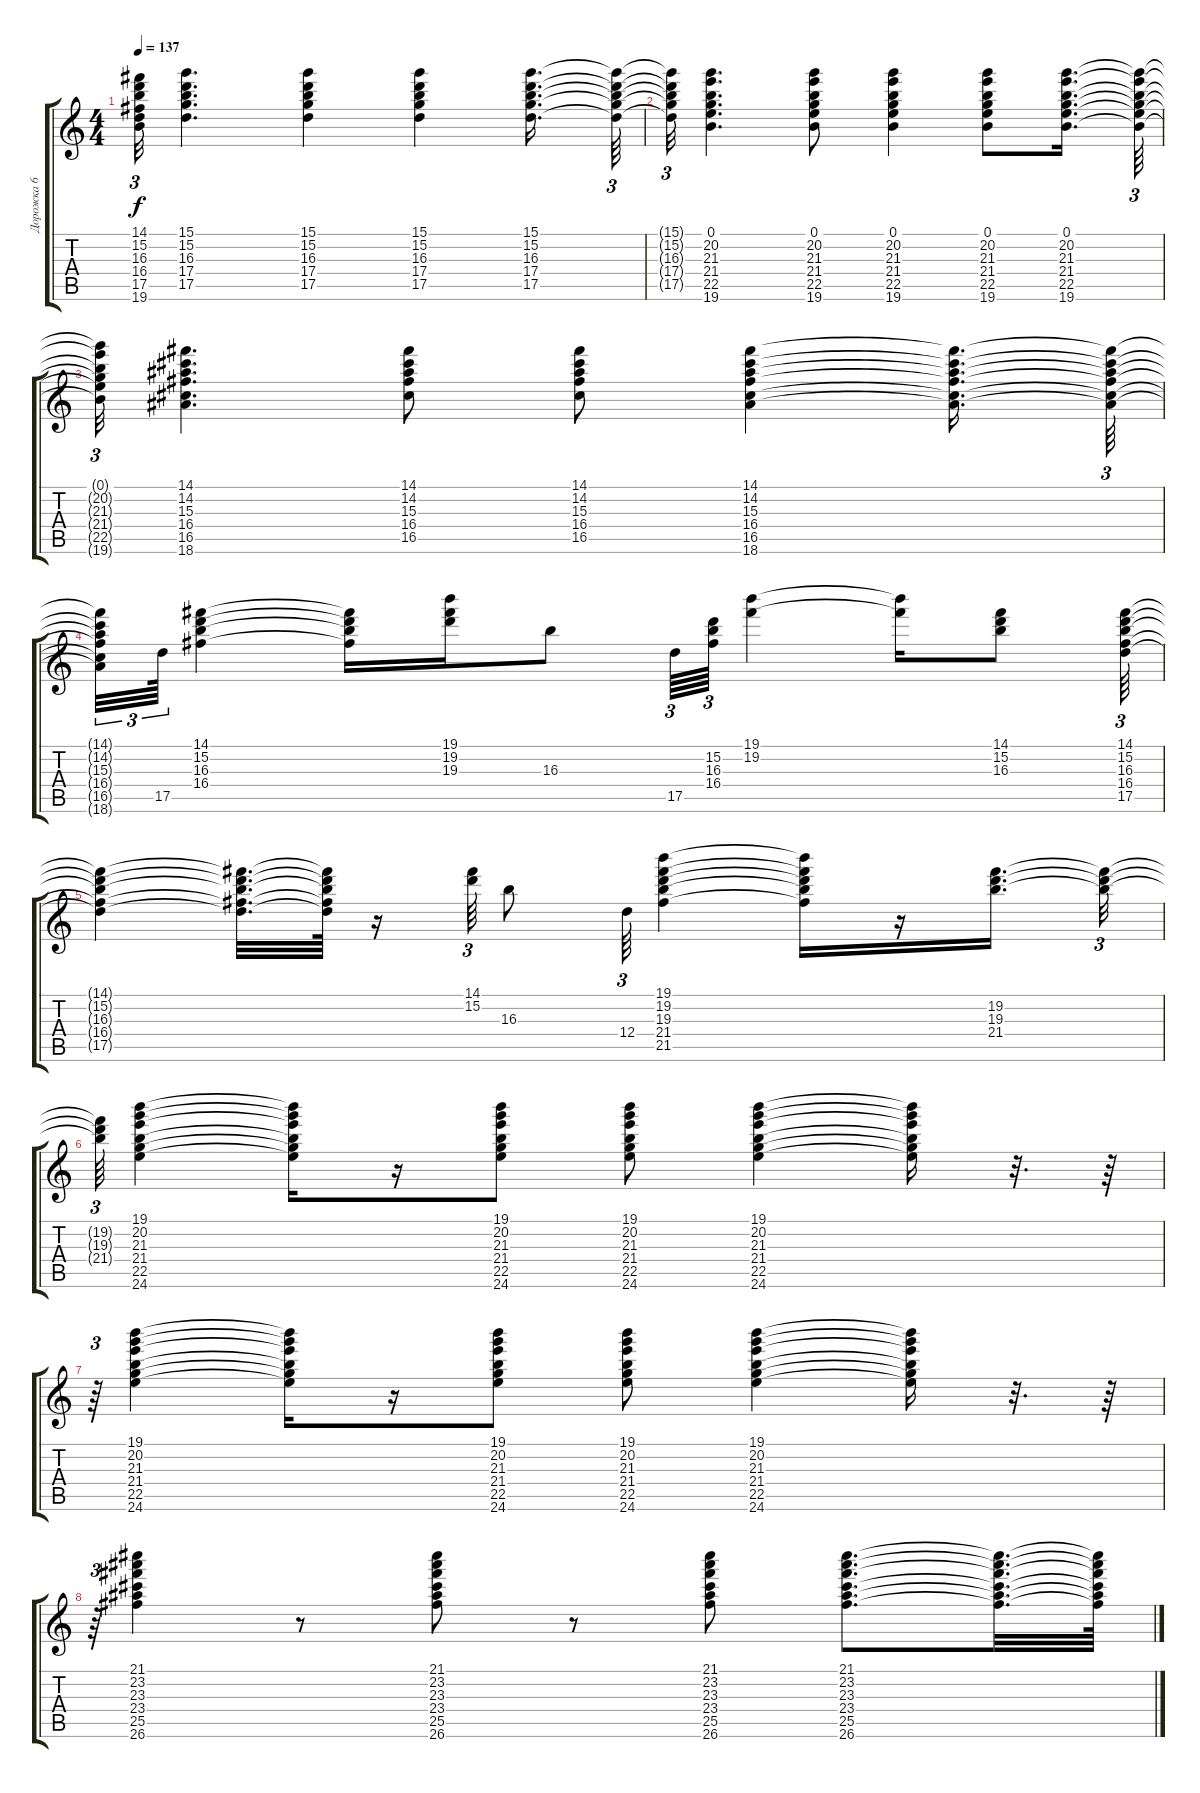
\track ("Дорожка 6" "Дорожка 6") {instrument electricguitarclean}
\staff {score tabs}
\tuning (E4 B3 G3 D3 A2 E2) {hide}
\ts (4 4)
\tempo 137
\clef g2
\ks c
(14.1{t} 15.2{t} 16.3{t} 16.4{t} 17.5{t} 19.6{t}).32{tu (3 2) dy f} (15.1 15.2 16.3 17.4 17.5).4{d} (15.1 15.2 16.3 17.4 17.5).4 (15.1 15.2 16.3 17.4 17.5).4 (15.1 15.2 16.3 17.4 17.5).16{d} (15.1{t} 15.2{t} 16.3{t} 17.4{t} 17.5{t}).64{tu (3 2)} |
(15.1{t} 15.2{t} 16.3{t} 17.4{t} 17.5{t}).32{tu (3 2)} (0.1 20.2 21.3 21.4 22.5 19.6).4{d} (0.1 20.2 21.3 21.4 22.5 19.6).8 (0.1 20.2 21.3 21.4 22.5 19.6).4 (0.1 20.2 21.3 21.4 22.5 19.6).8 (0.1 20.2 21.3 21.4 22.5 19.6).16{d} (0.1{t} 20.2{t} 21.3{t} 21.4{t} 22.5{t} 19.6{t}).64{tu (3 2)} |
(0.1{t} 20.2{t} 21.3{t} 21.4{t} 22.5{t} 19.6{t}).32{tu (3 2)} (14.1 14.2 15.3 16.4 16.5 18.6).4{d} (14.1 14.2 15.3 16.4 16.5).8 (14.1 14.2 15.3 16.4 16.5).8 (14.1 14.2 15.3 16.4 16.5 18.6).4 (14.1{t} 14.2{t} 15.3{t} 16.4{t} 16.5{t} 18.6{t}).16{d} (14.1{t} 14.2{t} 15.3{t} 16.4{t} 16.5{t} 18.6{t}).64{tu (3 2)} |
(14.1{t} 14.2{t} 15.3{t} 16.4{t} 16.5{t} 18.6{t}).32{tu (3 2)} 17.5.64{tu (3 2)} (14.1 15.2 16.3 16.4).4 (14.1{t} 15.2{t} 16.3{t} 16.4{t}).16 (19.1 19.2 19.3).16 16.3.8 17.5.64{tu (3 2)} (15.2 16.3 16.4).64{tu (3 2)} (19.1 19.2).4 (19.1{t} 19.2{t}).16 (14.1 15.2 16.3).8 (14.1 15.2 16.3 16.4 17.5).64{tu (3 2)} |
(14.1{t} 15.2{t} 16.3{t} 16.4{t} 17.5{t}).4 (14.1{t} 15.2{t} 16.3{t} 16.4{t} 17.5{t}).32{d} (14.1{t} 15.2{t} 16.3{t} 16.4{t} 17.5{t}).64 r.16 (14.1 15.2).64{tu (3 2)} 16.3.8 12.4.64{tu (3 2)} (19.1 19.2 19.3 21.4 21.5).4 (19.1{t} 19.2{t} 19.3{t} 21.4{t} 21.5{t}).16 r.16 (19.2 19.3 21.4).16{d} (19.2{t} 19.3{t} 21.4{t}).32{tu (3 2)} |
(19.2{t} 19.3{t} 21.4{t}).64{tu (3 2)} (19.1 20.2 21.3 21.4 22.5 24.6).4 (19.1{t} 20.2{t} 21.3{t} 21.4{t} 22.5{t} 24.6{t}).16 r.16 (19.1 20.2 21.3 21.4 22.5 24.6).8 (19.1 20.2 21.3 21.4 22.5 24.6).8 (19.1 20.2 21.3 21.4 22.5 24.6).4 (19.1{t} 20.2{t} 21.3{t} 21.4{t} 22.5{t} 24.6{t}).16 r.32{d} r.64 |
r.64{tu (3 2)} (19.1 20.2 21.3 21.4 22.5 24.6).4 (19.1{t} 20.2{t} 21.3{t} 21.4{t} 22.5{t} 24.6{t}).16 r.16 (19.1 20.2 21.3 21.4 22.5 24.6).8 (19.1 20.2 21.3 21.4 22.5 24.6).8 (19.1 20.2 21.3 21.4 22.5 24.6).4 (19.1{t} 20.2{t} 21.3{t} 21.4{t} 22.5{t} 24.6{t}).16 r.32{d} r.64 |
r.64{tu (3 2)} (21.1 23.2 23.3 23.4 25.5 26.6).4 r.8 (21.1 23.2 23.3 23.4 25.5 26.6).8 r.8 (21.1 23.2 23.3 23.4 25.5 26.6).8 (21.1 23.2 23.3 23.4 25.5 26.6).8{d} (21.1{t} 23.2{t} 23.3{t} 23.4{t} 25.5{t} 26.6{t}).32{d} (21.1{t} 23.2{t} 23.3{t} 23.4{t} 25.5{t} 26.6{t}).64
